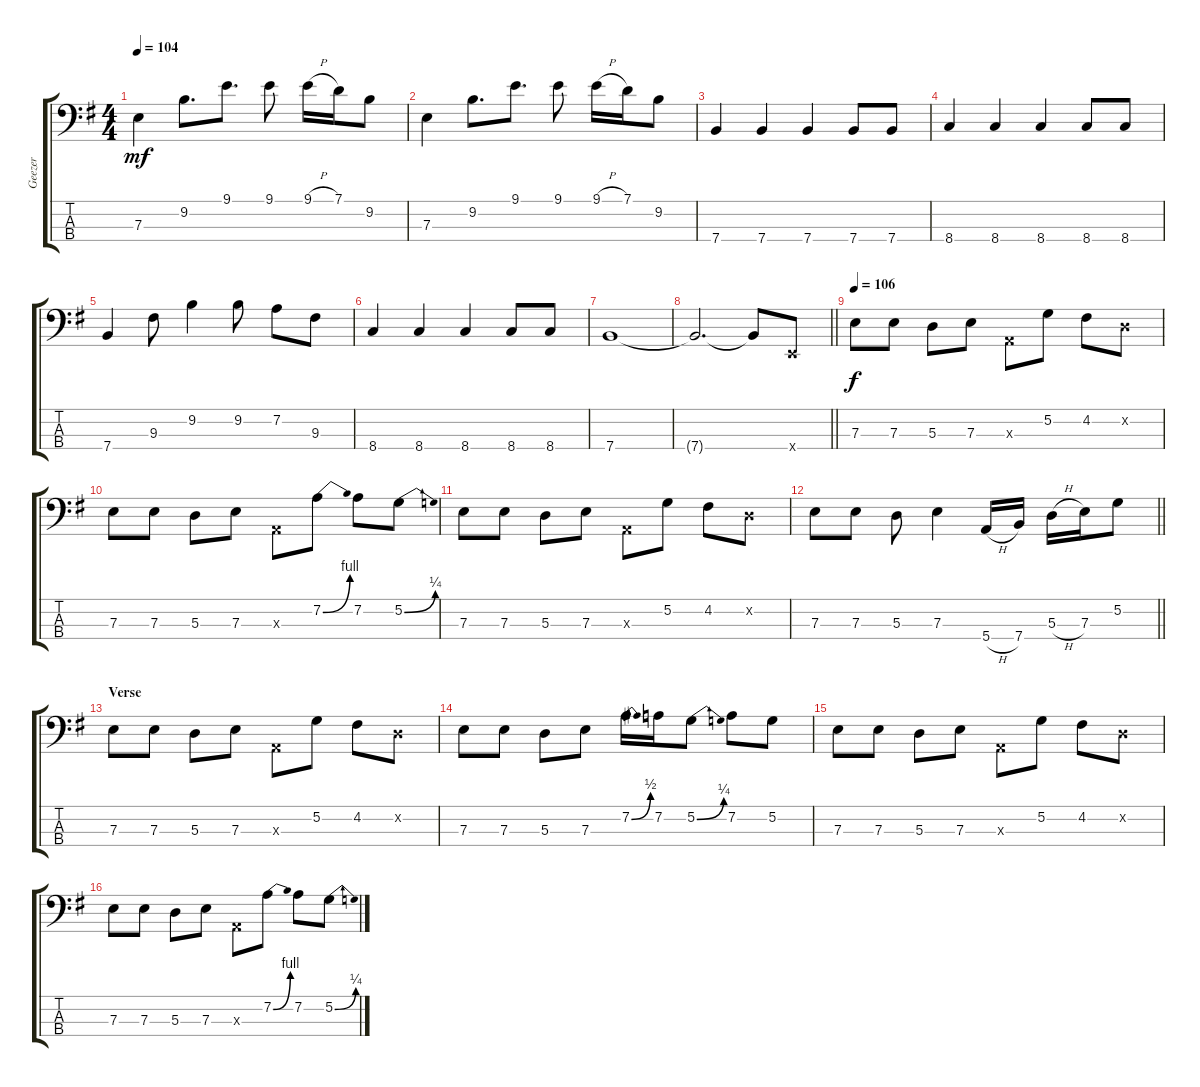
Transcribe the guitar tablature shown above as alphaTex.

\track ("Geezer" "Geezer") {instrument electricbassfinger}
\staff {score tabs}
\tuning (G2 D2 A1 E1) {hide}
\ts (4 4)
\tempo 104
\clef f4
\ks eminor
7.3.4{dy mf} 9.2.8{d} 9.1.8{d} 9.1.8 9.1{h}.16 7.1.16 9.2.8 |
7.3.4 9.2.8{d} 9.1.8{d} 9.1.8 9.1{h}.16 7.1.16 9.2.8 |
7.4.4 7.4.4 7.4.4 7.4.8 7.4.8 |
8.4.4 8.4.4 8.4.4 8.4.8 8.4.8 |
7.4.4 9.3.8 9.2.4 9.2.8 7.2.8 9.3.8 |
8.4.4 8.4.4 8.4.4 8.4.8 8.4.8 |
7.4.1 |
\barLineRight lightlight
7.4{t}.2{d} 7.4{t}.8 0.4{x}.8 |
\section ("" "")
\tempo 106
7.3.8{dy f} 7.3.8 5.3.8 7.3.8 0.3{x}.8 5.2.8 4.2.8 0.2{x}.8 |
7.3.8 7.3.8 5.3.8 7.3.8 0.3{x}.8 7.2{be (bend 0 0 60 4)}.8 7.2.8 5.2{be (bend 0 0 60 1)}.8 |
7.3.8 7.3.8 5.3.8 7.3.8 0.3{x}.8 5.2.8 4.2.8 0.2{x}.8 |
\barLineRight lightlight
7.3.8 7.3.8 5.3.8 7.3.4 5.4{h}.16 7.4.16 5.3{h}.16 7.3.16 5.2.8 |
\section ("" "Verse")
7.3.8 7.3.8 5.3.8 7.3.8 0.3{x}.8 5.2.8 4.2.8 0.2{x}.8 |
7.3.8 7.3.8 5.3.8 7.3.8 7.2{be (bend 0 0 60 2)}.16 7.2.16 5.2{be (bend 0 0 60 1)}.8 7.2.8 5.2.8 |
7.3.8 7.3.8 5.3.8 7.3.8 0.3{x}.8 5.2.8 4.2.8 0.2{x}.8 |
7.3.8 7.3.8 5.3.8 7.3.8 0.3{x}.8 7.2{be (bend 0 0 60 4)}.8 7.2.8 5.2{be (bend 0 0 60 1)}.8
